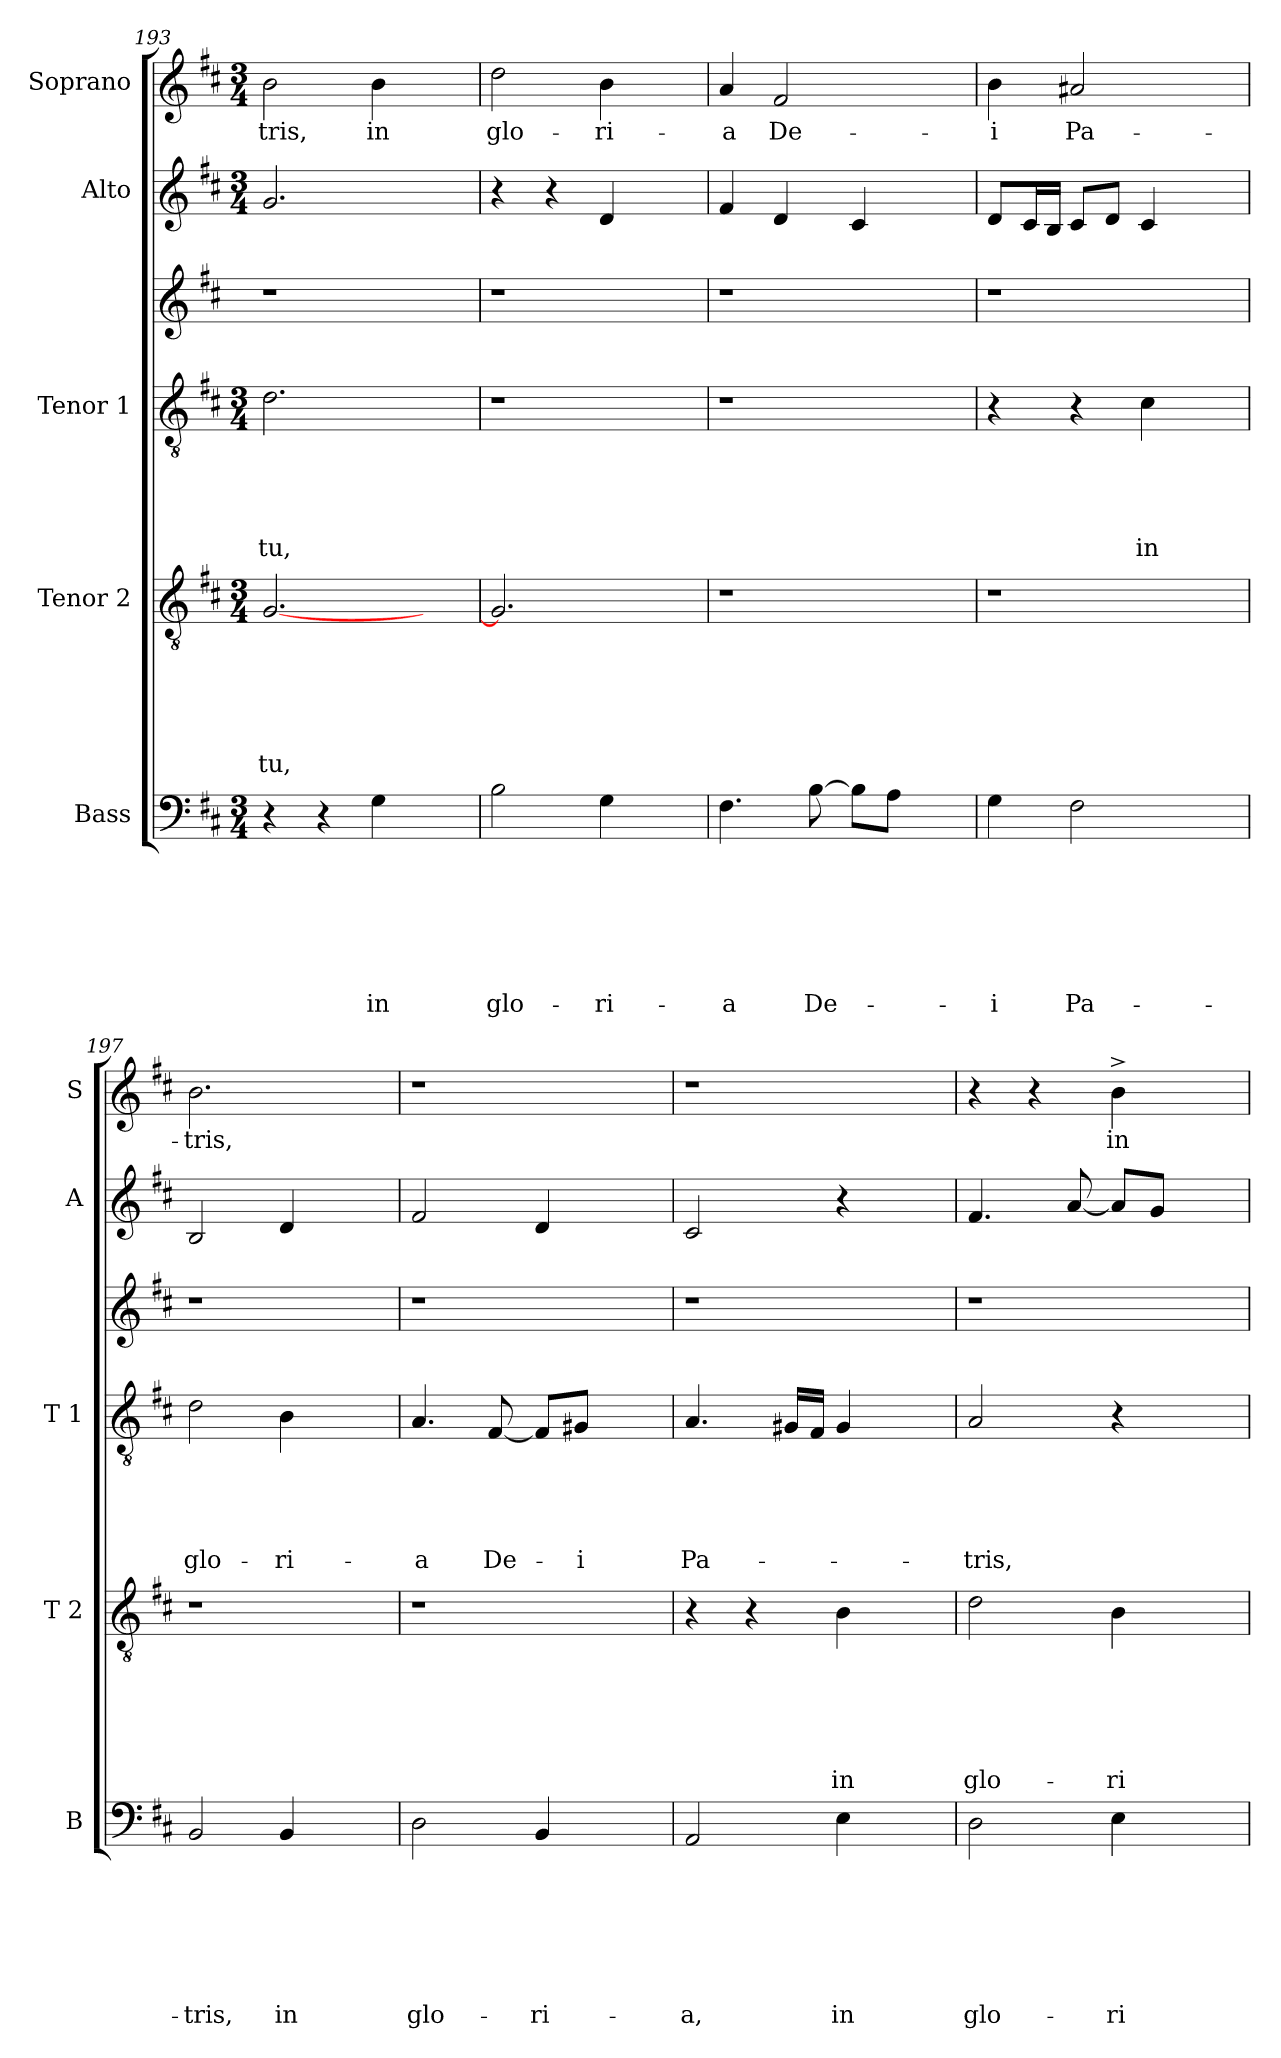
**kern	**text	**text	**text	**text	**text	**text	**text	**kern	**text	**text	**text	**text	**text	**text	**kern	**text	**text	**text	**text	**text	**kern	**kern	**kern	**text
*part6	*part6	*part6	*part6	*part6	*part6	*part6	*part6	*part5	*part5	*part5	*part5	*part5	*part5	*part5	*part4	*part4	*part4	*part4	*part4	*part4	*part3	*part2	*part1	*part1
*staff6	*staff6	*staff6	*staff6	*staff6	*staff6	*staff6	*staff6	*staff5	*staff5	*staff5	*staff5	*staff5	*staff5	*staff5	*staff4	*staff4	*staff4	*staff4	*staff4	*staff4	*staff3	*staff2	*staff1	*staff1
*I"Bass	*	*	*	*	*	*	*	*I"Tenor 2	*	*	*	*	*	*	*I"Tenor 1	*	*	*	*	*	*	*I"Alto	*I"Soprano	*
*I'B	*	*	*	*	*	*	*	*I'T 2	*	*	*	*	*	*	*I'T 1	*	*	*	*	*	*	*I'A	*I'S	*
!!LO:LB:g=z
*clefF4	*	*	*	*	*	*	*	*clefGv2	*	*	*	*	*	*	*clefGv2	*	*	*	*	*	*clefG2	*clefG2	*clefG2	*
*k[f#c#]	*	*	*	*	*	*	*	*k[f#c#]	*	*	*	*	*	*	*k[f#c#]	*	*	*	*	*	*k[f#c#]	*k[f#c#]	*k[f#c#]	*
*D:	*	*	*	*	*	*	*	*D:	*	*	*	*	*	*	*D:	*	*	*	*	*	*D:	*D:	*D:	*
*M3/4	*	*	*	*	*	*	*	*M3/4	*	*	*	*	*	*	*M3/4	*	*	*	*	*	*	*M3/4	*M3/4	*
=193	=193	=193	=193	=193	=193	=193	=193	=193	=193	=193	=193	=193	=193	=193	=193	=193	=193	=193	=193	=193	=193	=193	=193	=193
!	!	!	!	!	!	!	!	!	!	!	!	!	!	!LO:LY:b	!	!	!	!	!	!LO:LY:b	!	!	!	!LO:LY:b
4r	.	.	.	.	.	.	.	[<2.G/	.	.	.	.	.	-tu,	2.d\	.	.	.	.	-tu,	1r	2.g/	2b\	-tris,
4r	.	.	.	.	.	.	.	.	.	.	.	.	.	.	.	.	.	.	.	.	.	.	.	.
!	!	!	!	!	!	!	!LO:LY:b	!	!	!	!	!	!	!	!	!	!	!	!	!	!	!	!	!LO:LY:b
4G\	.	.	.	.	.	.	in	.	.	.	.	.	.	.	.	.	.	.	.	.	.	.	4b\	in
4ryy	.	.	.	.	.	.	.	4ryy	.	.	.	.	.	.	4ryy	.	.	.	.	.	.	4ryy	4ryy	.
=194	=194	=194	=194	=194	=194	=194	=194	=194	=194	=194	=194	=194	=194	=194	=194	=194	=194	=194	=194	=194	=194	=194	=194	=194
!	!	!	!	!	!	!	!LO:LY:b	!	!	!	!	!	!	!	!LO:N:vis=1	!	!	!	!	!	!	!	!	!LO:LY:b
2B\	.	.	.	.	.	.	glo-	2.G/]	.	.	.	.	.	.	2.r	.	.	.	.	.	1r	4r	2dd\	glo-
.	.	.	.	.	.	.	.	.	.	.	.	.	.	.	.	.	.	.	.	.	.	4r	.	.
!	!	!	!	!	!	!	!LO:LY:b	!	!	!	!	!	!	!	!	!	!	!	!	!	!	!	!	!LO:LY:b
4G\	.	.	.	.	.	.	-ri-	.	.	.	.	.	.	.	.	.	.	.	.	.	.	4d/	4b\	-ri-
4ryy	.	.	.	.	.	.	.	4ryy	.	.	.	.	.	.	4ryy	.	.	.	.	.	.	4ryy	4ryy	.
=195	=195	=195	=195	=195	=195	=195	=195	=195	=195	=195	=195	=195	=195	=195	=195	=195	=195	=195	=195	=195	=195	=195	=195	=195
!	!	!	!	!	!	!	!LO:LY:b	!LO:N:vis=1	!	!	!	!	!	!	!LO:N:vis=1	!	!	!	!	!	!	!	!	!LO:LY:b
4.F#\	.	.	.	.	.	.	-a	2.r	.	.	.	.	.	.	2.r	.	.	.	.	.	1r	4f#/	4a/	-a
!	!	!	!	!	!	!	!	!	!	!	!	!	!	!	!	!	!	!	!	!	!	!	!	!LO:LY:b
.	.	.	.	.	.	.	.	.	.	.	.	.	.	.	.	.	.	.	.	.	.	4d/	2f#/	De-
!	!	!	!	!	!	!	!LO:LY:b	!	!	!	!	!	!	!	!	!	!	!	!	!	!	!	!	!
[>8B\	.	.	.	.	.	.	De-	.	.	.	.	.	.	.	.	.	.	.	.	.	.	.	.	.
8B\L]	.	.	.	.	.	.	.	.	.	.	.	.	.	.	.	.	.	.	.	.	.	4c#/	.	.
8A\J	.	.	.	.	.	.	.	.	.	.	.	.	.	.	.	.	.	.	.	.	.	.	.	.
4ryy	.	.	.	.	.	.	.	4ryy	.	.	.	.	.	.	4ryy	.	.	.	.	.	.	4ryy	4ryy	.
=196	=196	=196	=196	=196	=196	=196	=196	=196	=196	=196	=196	=196	=196	=196	=196	=196	=196	=196	=196	=196	=196	=196	=196	=196
!	!	!	!	!	!	!	!LO:LY:b	!LO:N:vis=1	!	!	!	!	!	!	!	!	!	!	!	!	!	!	!	!LO:LY:b
4G\	.	.	.	.	.	.	-i	2.r	.	.	.	.	.	.	4r	.	.	.	.	.	1r	8d/L	4b\	-i
.	.	.	.	.	.	.	.	.	.	.	.	.	.	.	.	.	.	.	.	.	.	16c#/L	.	.
.	.	.	.	.	.	.	.	.	.	.	.	.	.	.	.	.	.	.	.	.	.	16B/JJ	.	.
!	!	!	!	!	!	!	!LO:LY:b	!	!	!	!	!	!	!	!	!	!	!	!	!	!	!	!	!LO:LY:b
2F#\	.	.	.	.	.	.	Pa-	.	.	.	.	.	.	.	4r	.	.	.	.	.	.	8c#/L	2a#X/	Pa-
.	.	.	.	.	.	.	.	.	.	.	.	.	.	.	.	.	.	.	.	.	.	8d/J	.	.
!	!	!	!	!	!	!	!	!	!	!	!	!	!	!	!	!	!	!	!	!LO:LY:b	!	!	!	!
.	.	.	.	.	.	.	.	.	.	.	.	.	.	.	4c#\	.	.	.	.	in	.	4c#/	.	.
4ryy	.	.	.	.	.	.	.	4ryy	.	.	.	.	.	.	4ryy	.	.	.	.	.	.	4ryy	4ryy	.
=197	=197	=197	=197	=197	=197	=197	=197	=197	=197	=197	=197	=197	=197	=197	=197	=197	=197	=197	=197	=197	=197	=197	=197	=197
!	!	!	!	!	!	!	!LO:LY:b	!LO:N:vis=1	!	!	!	!	!	!	!	!	!	!	!	!LO:LY:b	!	!	!	!LO:LY:b
2BB/	.	.	.	.	.	.	-tris,	2.r	.	.	.	.	.	.	2d\	.	.	.	.	glo-	1r	2B/	2.b\	-tris,
!	!	!	!	!	!	!	!LO:LY:b	!	!	!	!	!	!	!	!	!	!	!	!	!LO:LY:b	!	!	!	!
4BB/	.	.	.	.	.	.	in	.	.	.	.	.	.	.	4B\	.	.	.	.	-ri-	.	4d/	.	.
4ryy	.	.	.	.	.	.	.	4ryy	.	.	.	.	.	.	4ryy	.	.	.	.	.	.	4ryy	4ryy	.
=198	=198	=198	=198	=198	=198	=198	=198	=198	=198	=198	=198	=198	=198	=198	=198	=198	=198	=198	=198	=198	=198	=198	=198	=198
!	!	!	!	!	!	!	!LO:LY:b	!LO:N:vis=1	!	!	!	!	!	!	!	!	!	!	!	!LO:LY:b	!	!	!LO:N:vis=1	!
2D\	.	.	.	.	.	.	glo-	2.r	.	.	.	.	.	.	4.A/	.	.	.	.	-a	1r	2f#/	2.r	.
!	!	!	!	!	!	!	!	!	!	!	!	!	!	!	!	!	!	!	!	!LO:LY:b	!	!	!	!
.	.	.	.	.	.	.	.	.	.	.	.	.	.	.	[<8F#/	.	.	.	.	De-	.	.	.	.
!	!	!	!	!	!	!	!LO:LY:b	!	!	!	!	!	!	!	!	!	!	!	!	!	!	!	!	!
4BB/	.	.	.	.	.	.	-ri-	.	.	.	.	.	.	.	8F#/L]	.	.	.	.	.	.	4d/	.	.
!	!	!	!	!	!	!	!	!	!	!	!	!	!	!	!	!	!	!	!	!LO:LY:b	!	!	!	!
.	.	.	.	.	.	.	.	.	.	.	.	.	.	.	8G#X/J	.	.	.	.	-i	.	.	.	.
4ryy	.	.	.	.	.	.	.	4ryy	.	.	.	.	.	.	4ryy	.	.	.	.	.	.	4ryy	4ryy	.
!!LO:PB:g=z
=199	=199	=199	=199	=199	=199	=199	=199	=199	=199	=199	=199	=199	=199	=199	=199	=199	=199	=199	=199	=199	=199	=199	=199	=199
!	!	!	!	!	!	!	!LO:LY:b	!	!	!	!	!	!	!	!	!	!	!	!	!LO:LY:b	!	!	!LO:N:vis=1	!
2AA/	.	.	.	.	.	.	-a,	4r	.	.	.	.	.	.	4.A/	.	.	.	.	Pa-	1r	2c#/	2.r	.
.	.	.	.	.	.	.	.	4r	.	.	.	.	.	.	.	.	.	.	.	.	.	.	.	.
.	.	.	.	.	.	.	.	.	.	.	.	.	.	.	16G#X/LL	.	.	.	.	.	.	.	.	.
.	.	.	.	.	.	.	.	.	.	.	.	.	.	.	16F#/JJ	.	.	.	.	.	.	.	.	.
!	!	!	!	!	!	!	!LO:LY:b	!	!	!	!	!	!	!LO:LY:b	!	!	!	!	!	!	!	!	!	!
4E\	.	.	.	.	.	.	in	4B\	.	.	.	.	.	in	4G#/	.	.	.	.	.	.	4r	.	.
4ryy	.	.	.	.	.	.	.	4ryy	.	.	.	.	.	.	4ryy	.	.	.	.	.	.	4ryy	4ryy	.
=200	=200	=200	=200	=200	=200	=200	=200	=200	=200	=200	=200	=200	=200	=200	=200	=200	=200	=200	=200	=200	=200	=200	=200	=200
!	!	!	!	!	!	!	!LO:LY:b	!	!	!	!	!	!	!LO:LY:b	!	!	!	!	!	!LO:LY:b	!	!	!	!
2D\	.	.	.	.	.	.	glo-	2d\	.	.	.	.	.	glo-	2A/	.	.	.	.	-tris,	1r	4.f#/	4r	.
.	.	.	.	.	.	.	.	.	.	.	.	.	.	.	.	.	.	.	.	.	.	.	4r	.
.	.	.	.	.	.	.	.	.	.	.	.	.	.	.	.	.	.	.	.	.	.	[<8a/	.	.
!	!	!	!	!	!	!	!LO:LY:b	!	!	!	!	!	!	!LO:LY:b	!	!	!	!	!	!	!	!	!	!LO:LY:b
4E\	.	.	.	.	.	.	-ri-	4B\	.	.	.	.	.	-ri-	4r	.	.	.	.	.	.	8a/L]	4b^>\	in
.	.	.	.	.	.	.	.	.	.	.	.	.	.	.	.	.	.	.	.	.	.	8g/J	.	.
4ryy	.	.	.	.	.	.	.	4ryy	.	.	.	.	.	.	4ryy	.	.	.	.	.	.	4ryy	4ryy	.
=	=	=	=	=	=	=	=	=	=	=	=	=	=	=	=	=	=	=	=	=	=	=	=	=
*-	*-	*-	*-	*-	*-	*-	*-	*-	*-	*-	*-	*-	*-	*-	*-	*-	*-	*-	*-	*-	*-	*-	*-	*-
